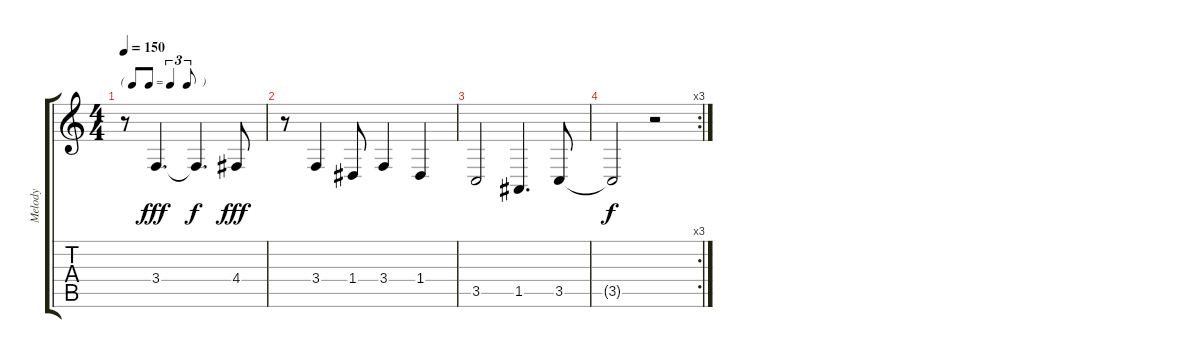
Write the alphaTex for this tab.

\track ("Melody" "Melody") {instrument synthbrass2}
\staff {score tabs}
\tuning (E4 B3 G3 D3 A2 E2) {hide}
\ts (4 4)
\tf triplet8th
\tempo 150
\clef g2
\ks c
r.8{dy fff} 3.4.4{d} 3.4{t}.4{d dy f} 4.4.8{dy fff} |
r.8 3.4.4 1.4.8 3.4.4 1.4.4 |
3.5.2 1.5.4{d} 3.5.8 |
\rc 3
3.5{t}.2{dy f} r.2
